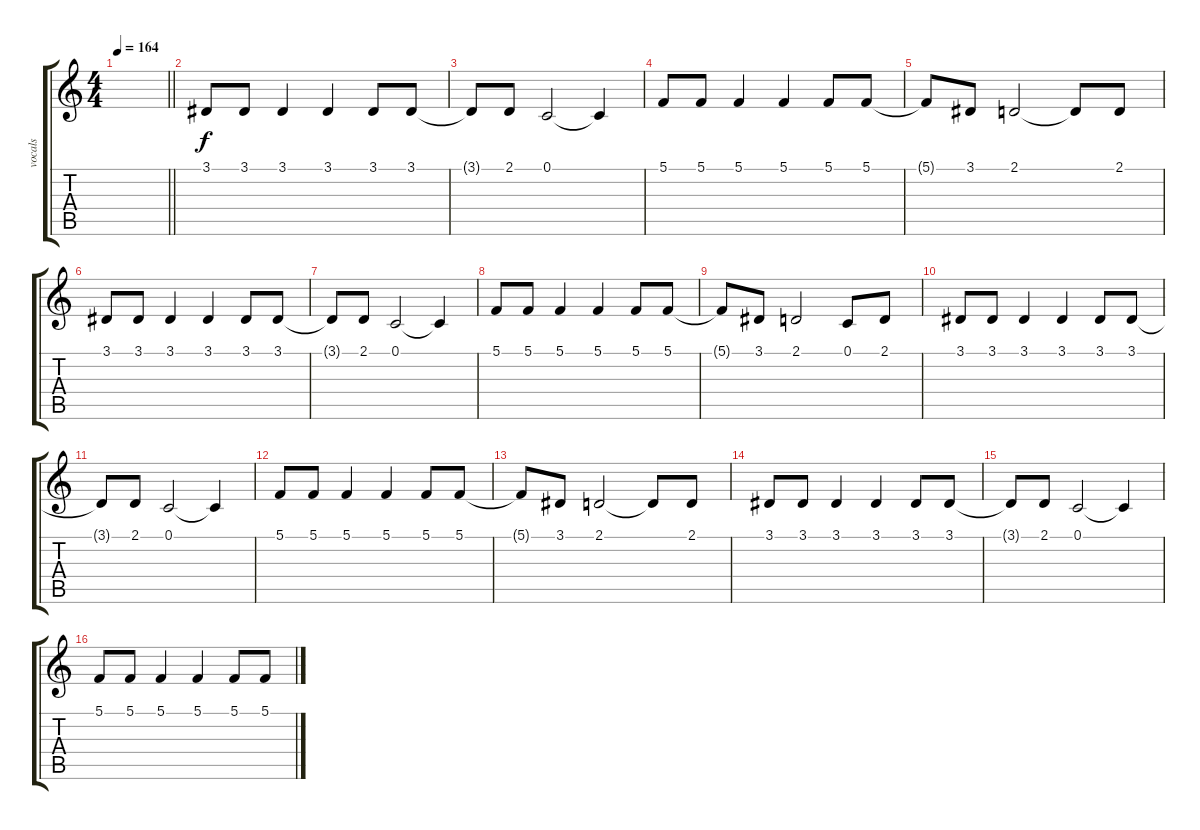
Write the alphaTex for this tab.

\track ("vocals" "vocals") {instrument altosax}
\staff {score tabs}
\tuning (C4 G3 Eb3 Bb2 F2 C2) {hide}
\ts (4 4)
\tempo 164
\clef g2
\barLineRight lightlight
\ks c
|
3.1.8 3.1.8 3.1.4 3.1.4 3.1.8 3.1.8 |
3.1{t}.8 2.1.8 0.1.2 0.1{t}.4 |
5.1.8 5.1.8 5.1.4 5.1.4 5.1.8 5.1.8 |
5.1{t}.8 3.1.8 2.1.2 2.1{t}.8 2.1.8 |
3.1.8 3.1.8 3.1.4 3.1.4 3.1.8 3.1.8 |
3.1{t}.8 2.1.8 0.1.2 0.1{t}.4 |
5.1.8 5.1.8 5.1.4 5.1.4 5.1.8 5.1.8 |
5.1{t}.8 3.1.8 2.1.2 0.1.8 2.1.8 |
3.1.8 3.1.8 3.1.4 3.1.4 3.1.8 3.1.8 |
3.1{t}.8 2.1.8 0.1.2 0.1{t}.4 |
5.1.8 5.1.8 5.1.4 5.1.4 5.1.8 5.1.8 |
5.1{t}.8 3.1.8 2.1.2 2.1{t}.8 2.1.8 |
3.1.8 3.1.8 3.1.4 3.1.4 3.1.8 3.1.8 |
3.1{t}.8 2.1.8 0.1.2 0.1{t}.4 |
5.1.8 5.1.8 5.1.4 5.1.4 5.1.8 5.1.8
